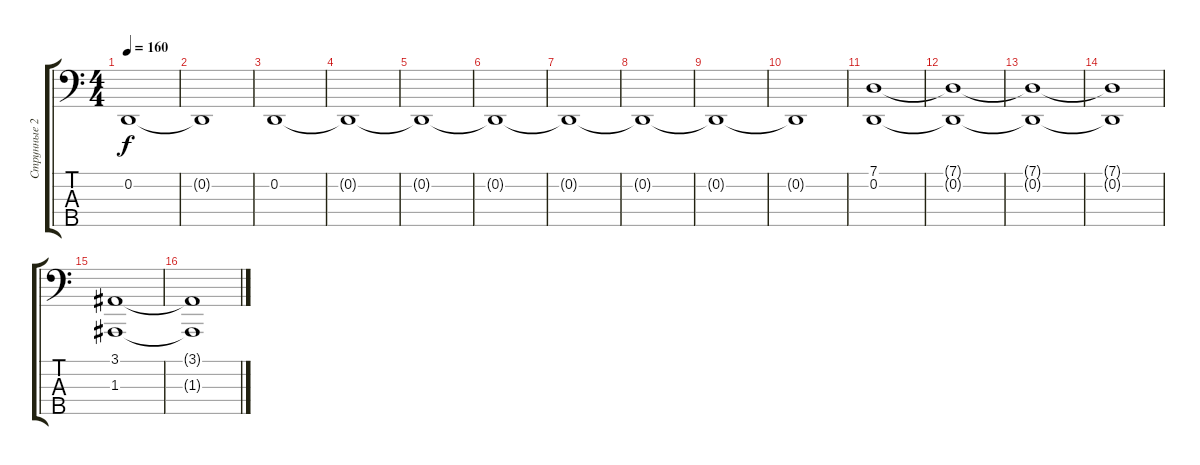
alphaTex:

\track ("Струнные 2" "Струнные 2") {instrument stringensemble2}
\staff {score tabs}
\tuning (G2 D2 A1 E1 B0) {hide}
\ts (4 4)
\tempo 160
\clef f4
\ks c
0.2{t}.1{dy f} |
0.2{t}.1 |
0.2.1 |
0.2{t}.1 |
0.2{t}.1 |
0.2{t}.1 |
0.2{t}.1 |
0.2{t}.1 |
0.2{t}.1 |
0.2{t}.1 |
(7.1 0.2).1 |
(7.1{t} 0.2{t}).1 |
(7.1{t} 0.2{t}).1 |
(7.1{t} 0.2{t}).1 |
(3.1 1.3).1 |
(3.1{t} 1.3{t}).1
